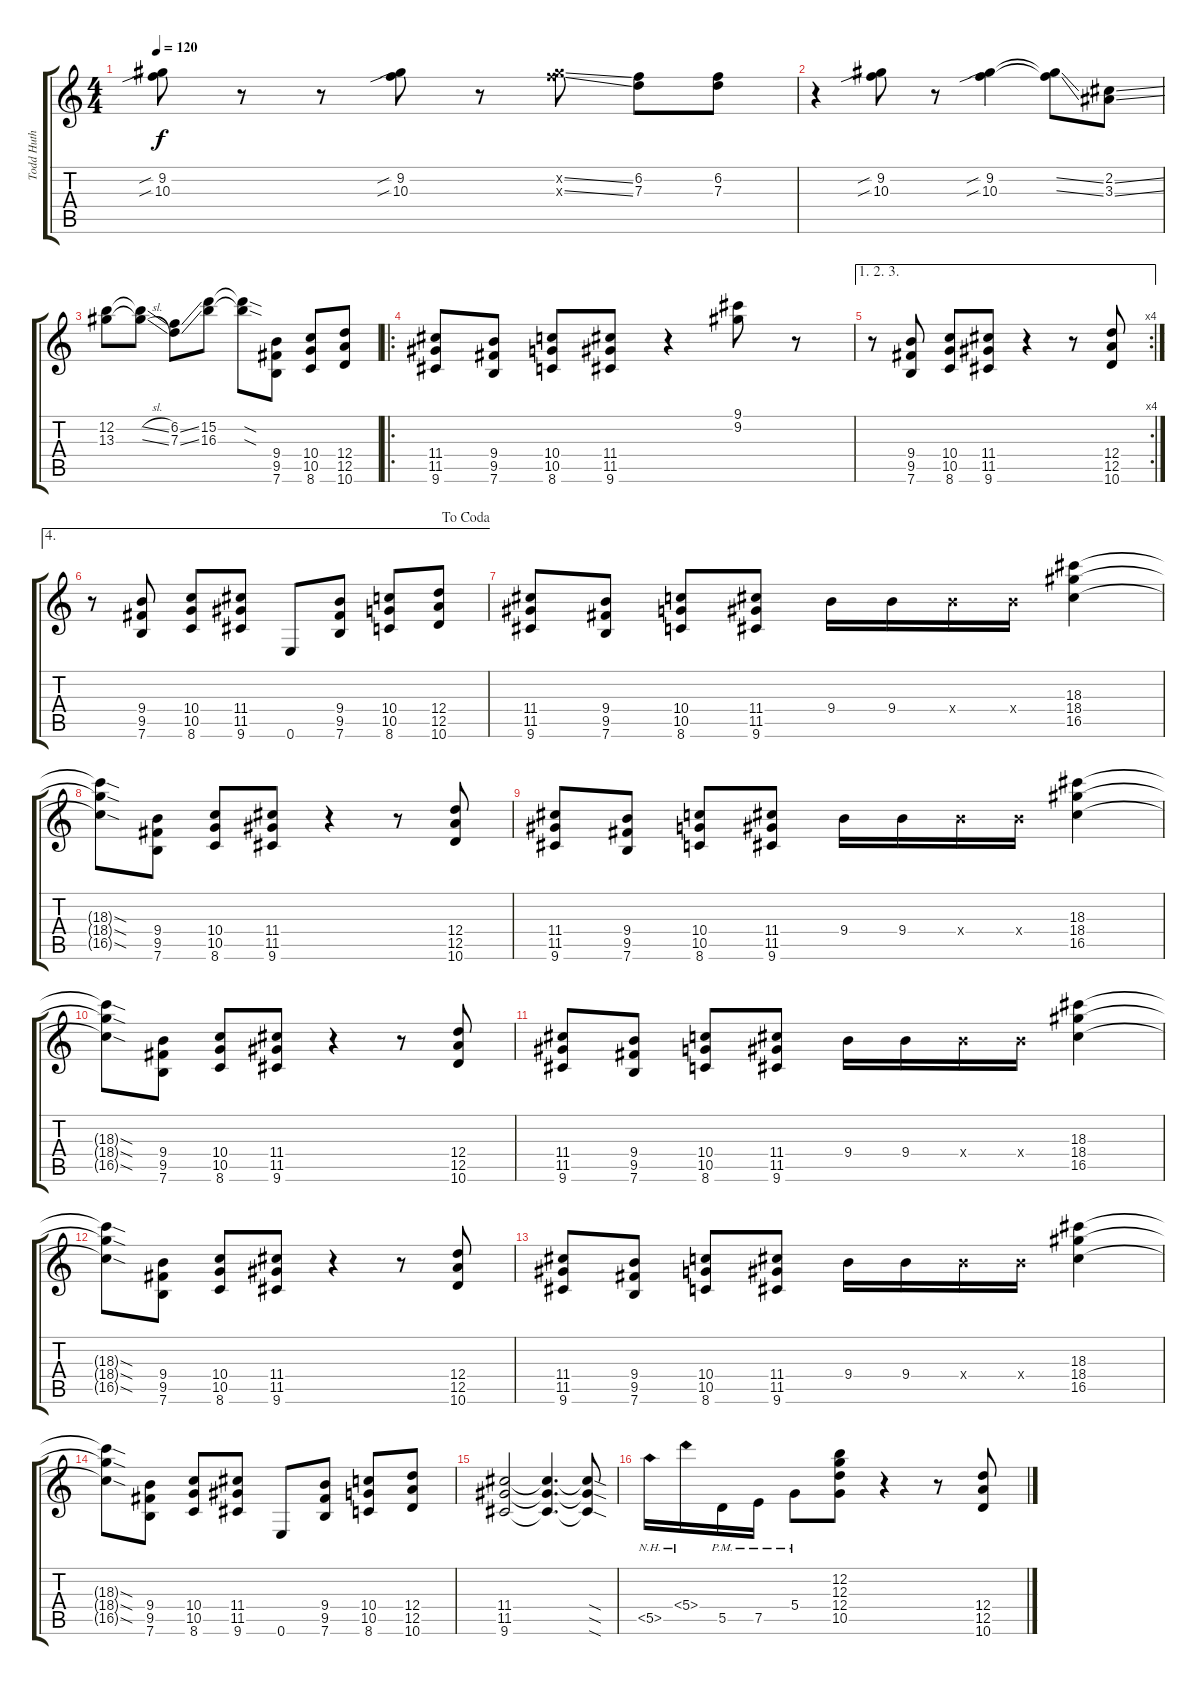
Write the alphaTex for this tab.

\track ("Todd Huth (Distortion Guitar)" "Todd Huth ") {instrument distortionguitar}
\staff {score tabs}
\tuning (E4 B3 G3 D3 A2 E2) {hide}
\ts (4 4)
\tempo 120
\clef g2
\ks c
(9.2{sib} 10.3{sib}).8{dy f} r.8 r.8 (9.2{sib} 10.3{sib}).8 r.8 (9.2{ss x} 10.3{ss x}).8 (6.2 7.3).8 (6.2 7.3).8 |
r.4 (9.2{sib} 10.3{sib}).8 r.8 (9.2{sib} 10.3{sib}).4 (9.2{ss t} 10.3{ss t}).8 (2.2{ss} 3.3{ss}).8 |
(12.2 13.3).8 (12.2{sl t} 13.3{sl t}).8 (6.2{ss} 7.3{ss}).8 (15.2 16.3).8 (15.2{sod t} 16.3{sod t}).8 (9.4 9.5 7.6).8 (10.4 10.5 8.6).8 (12.4 12.5 10.6).8 |
\ro
(11.4 11.5 9.6).8 (9.4 9.5 7.6).8 (10.4 10.5 8.6).8 (11.4 11.5 9.6).8 r.4 (9.1 9.2).8 r.8 |
\ae (1 2 3)
\rc 4
r.8 (9.4 9.5 7.6).8 (10.4 10.5 8.6).8 (11.4 11.5 9.6).8 r.4 r.8 (12.4 12.5 10.6).8 |
\ae 4
\jump dacoda
r.8 (9.4 9.5 7.6).8 (10.4 10.5 8.6).8 (11.4 11.5 9.6).8 0.6.8 (9.4 9.5 7.6).8 (10.4 10.5 8.6).8 (12.4 12.5 10.6).8 |
(11.4 11.5 9.6).8 (9.4 9.5 7.6).8 (10.4 10.5 8.6).8 (11.4 11.5 9.6).8 9.4.16 9.4.16 9.4{x}.16 9.4{x}.16 (18.3 18.4 16.5).4 |
(18.3{sod t} 18.4{sod t} 16.5{sod t}).8 (9.4 9.5 7.6).8 (10.4 10.5 8.6).8 (11.4 11.5 9.6).8 r.4 r.8 (12.4 12.5 10.6).8 |
(11.4 11.5 9.6).8 (9.4 9.5 7.6).8 (10.4 10.5 8.6).8 (11.4 11.5 9.6).8 9.4.16 9.4.16 9.4{x}.16 9.4{x}.16 (18.3 18.4 16.5).4 |
(18.3{sod t} 18.4{sod t} 16.5{sod t}).8 (9.4 9.5 7.6).8 (10.4 10.5 8.6).8 (11.4 11.5 9.6).8 r.4 r.8 (12.4 12.5 10.6).8 |
(11.4 11.5 9.6).8 (9.4 9.5 7.6).8 (10.4 10.5 8.6).8 (11.4 11.5 9.6).8 9.4.16 9.4.16 9.4{x}.16 9.4{x}.16 (18.3 18.4 16.5).4 |
(18.3{sod t} 18.4{sod t} 16.5{sod t}).8 (9.4 9.5 7.6).8 (10.4 10.5 8.6).8 (11.4 11.5 9.6).8 r.4 r.8 (12.4 12.5 10.6).8 |
(11.4 11.5 9.6).8 (9.4 9.5 7.6).8 (10.4 10.5 8.6).8 (11.4 11.5 9.6).8 9.4.16 9.4.16 9.4{x}.16 9.4{x}.16 (18.3 18.4 16.5).4 |
(18.3{sod t} 18.4{sod t} 16.5{sod t}).8 (9.4 9.5 7.6).8 (10.4 10.5 8.6).8 (11.4 11.5 9.6).8 0.6.8 (9.4 9.5 7.6).8 (10.4 10.5 8.6).8 (12.4 12.5 10.6).8 |
(11.4 11.5 9.6).2 (11.4{t} 11.5{t} 9.6{t}).4{d} (11.4{sod t} 11.5{sod t} 9.6{sod t}).8 |
5.5{nh}.16 5.4{nh}.16 5.5{pm}.16 7.5{pm}.16 5.4{pm}.8 (12.2 12.3 12.4 10.5).8 r.4 r.8 (12.4 12.5 10.6).8
